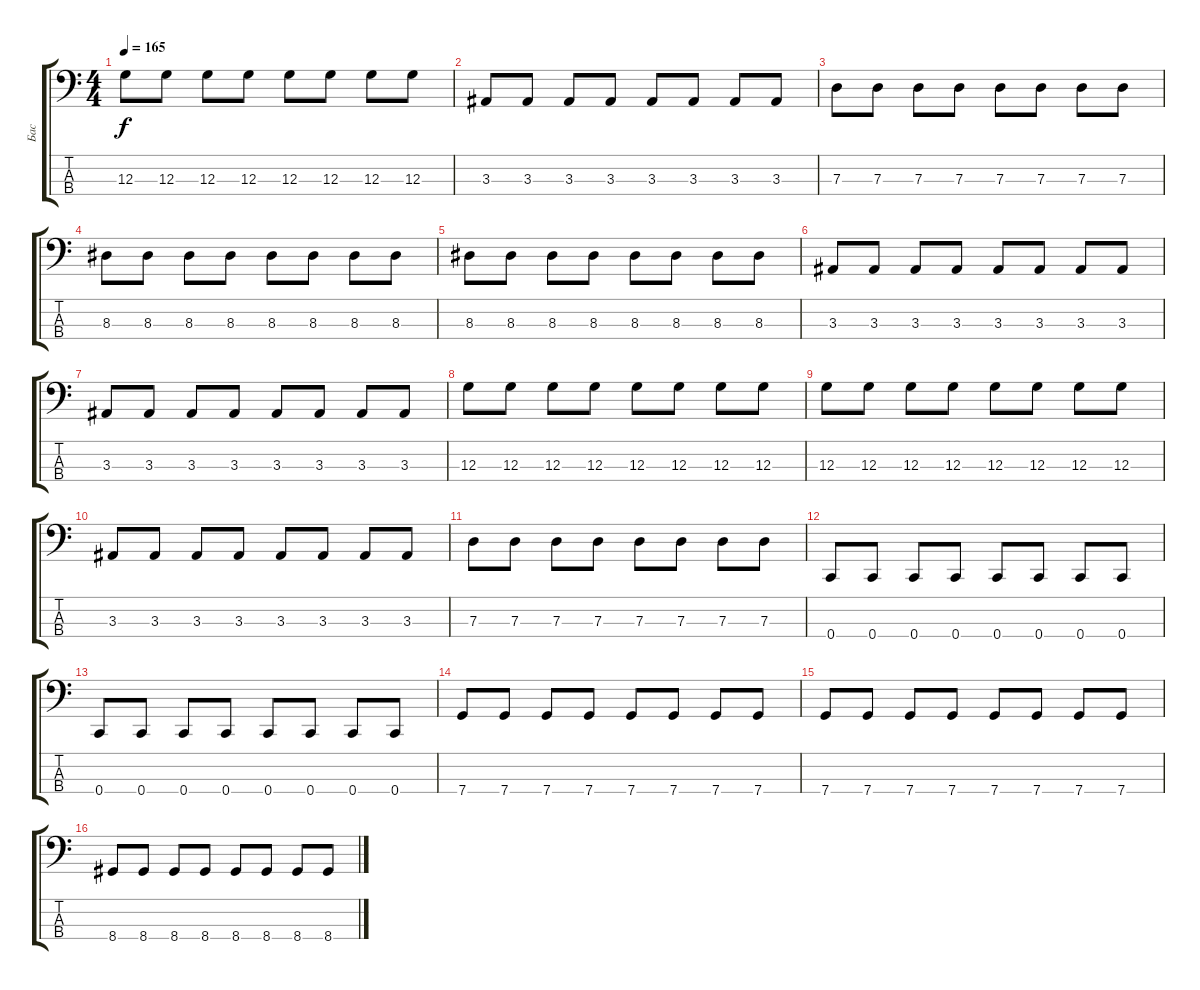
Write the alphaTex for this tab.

\track ("Бас" "Бас") {instrument electricbassfinger}
\staff {score tabs}
\tuning (F2 C2 G1 C1) {hide}
\ts (4 4)
\tempo 165
\clef f4
\ks c
12.3.8{dy f} 12.3.8 12.3.8 12.3.8 12.3.8 12.3.8 12.3.8 12.3.8 |
3.3.8 3.3.8 3.3.8 3.3.8 3.3.8 3.3.8 3.3.8 3.3.8 |
7.3.8 7.3.8 7.3.8 7.3.8 7.3.8 7.3.8 7.3.8 7.3.8 |
8.3.8 8.3.8 8.3.8 8.3.8 8.3.8 8.3.8 8.3.8 8.3.8 |
8.3.8 8.3.8 8.3.8 8.3.8 8.3.8 8.3.8 8.3.8 8.3.8 |
3.3.8 3.3.8 3.3.8 3.3.8 3.3.8 3.3.8 3.3.8 3.3.8 |
3.3.8 3.3.8 3.3.8 3.3.8 3.3.8 3.3.8 3.3.8 3.3.8 |
12.3.8 12.3.8 12.3.8 12.3.8 12.3.8 12.3.8 12.3.8 12.3.8 |
12.3.8 12.3.8 12.3.8 12.3.8 12.3.8 12.3.8 12.3.8 12.3.8 |
3.3.8 3.3.8 3.3.8 3.3.8 3.3.8 3.3.8 3.3.8 3.3.8 |
7.3.8 7.3.8 7.3.8 7.3.8 7.3.8 7.3.8 7.3.8 7.3.8 |
0.4.8 0.4.8 0.4.8 0.4.8 0.4.8 0.4.8 0.4.8 0.4.8 |
0.4.8 0.4.8 0.4.8 0.4.8 0.4.8 0.4.8 0.4.8 0.4.8 |
7.4.8 7.4.8 7.4.8 7.4.8 7.4.8 7.4.8 7.4.8 7.4.8 |
7.4.8 7.4.8 7.4.8 7.4.8 7.4.8 7.4.8 7.4.8 7.4.8 |
8.4.8 8.4.8 8.4.8 8.4.8 8.4.8 8.4.8 8.4.8 8.4.8
